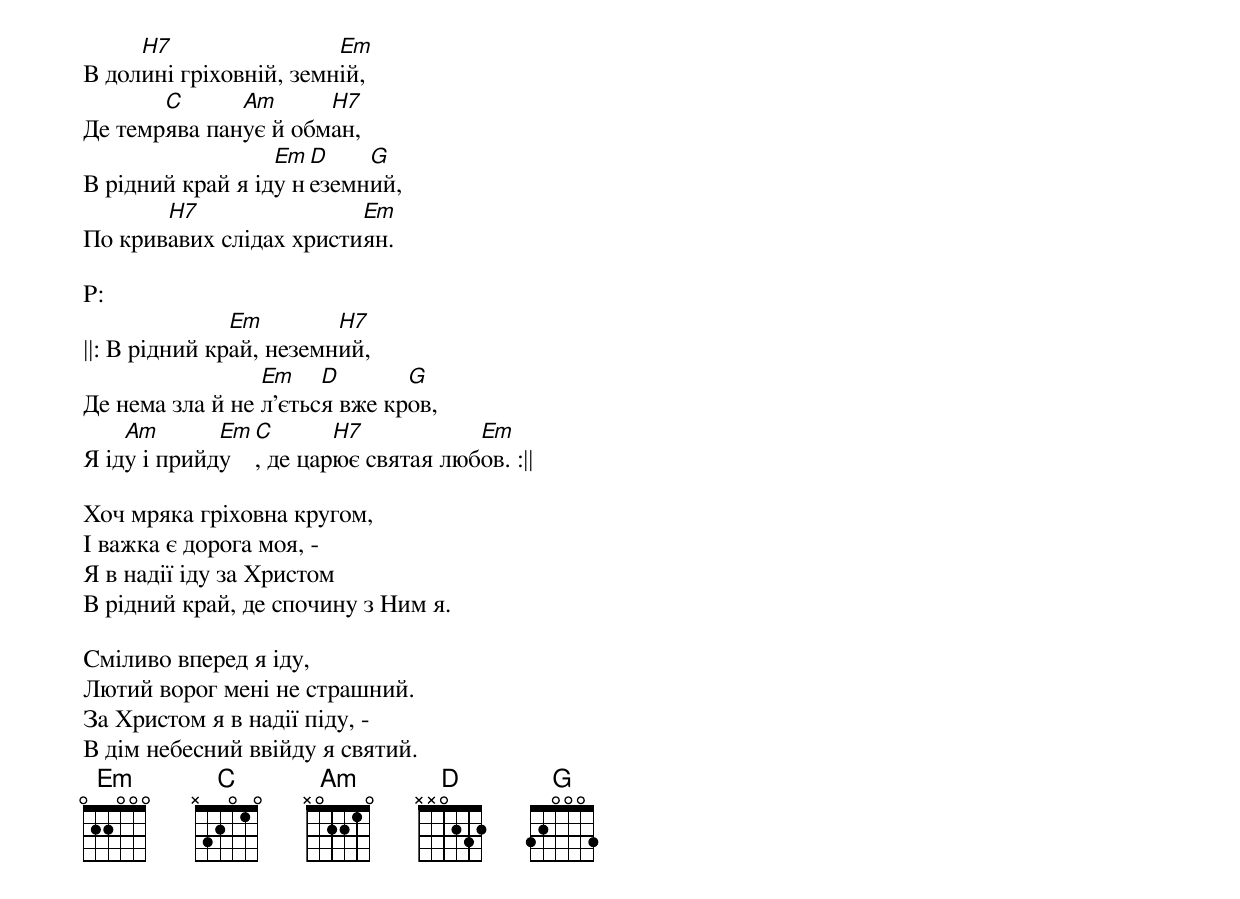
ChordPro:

B дол[H7]ині гріховній, земн[Em]ій,
Де темр[C]ява пан[Am]ує й обм[H7]ан,
В рідний край я ід[Em]у н[D]еземн[G]ий,
По крив[H7]авих слідах христи[Em]ян.

P:
||: В рідний кр[Em]ай, неземн[H7]ий,
Де нема зла й не [Em]л’єтьс[D]я вже кр[G]ов,
Я ід[Am]у і прийд[Em]у[C], де цар[H7]ює святая люб[Em]ов. :||

Хоч мряка гріховна кругом,
І важка є дорога моя, -
Я в надії іду за Христом
В рідний край, де спочину з Ним я.

Сміливо вперед я іду,
Лютий ворог мені не страшний.
За Христом я в надії піду, -
В дім небесний ввійду я святий.
